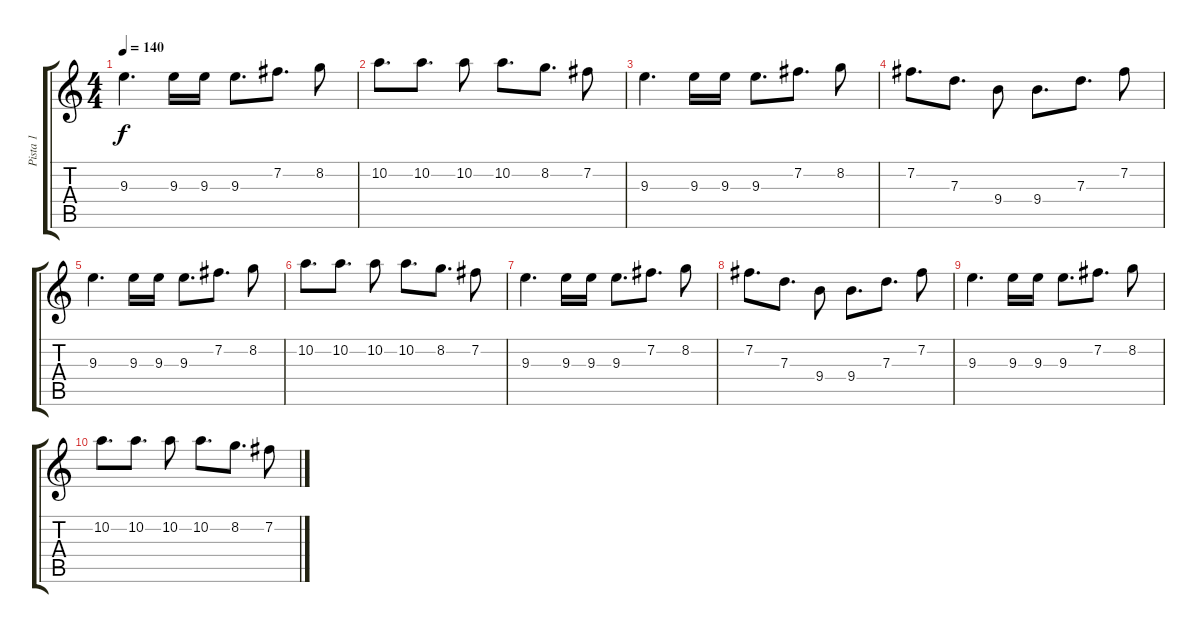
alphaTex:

\track ("Pista 1" "Pista 1") {instrument distortionguitar}
\staff {score tabs}
\tuning (E4 B3 G3 D3 A2 E2) {hide}
\ts (4 4)
\tempo 140
\clef g2
\ks c
9.3.4{d dy f} 9.3.16 9.3.16 9.3.8{d} 7.2.8{d} 8.2.8 |
10.2.8{d} 10.2.8{d} 10.2.8 10.2.8{d} 8.2.8{d} 7.2.8 |
9.3.4{d} 9.3.16 9.3.16 9.3.8{d} 7.2.8{d} 8.2.8 |
7.2.8{d} 7.3.8{d} 9.4.8 9.4.8{d} 7.3.8{d} 7.2.8 |
9.3.4{d} 9.3.16 9.3.16 9.3.8{d} 7.2.8{d} 8.2.8 |
10.2.8{d} 10.2.8{d} 10.2.8 10.2.8{d} 8.2.8{d} 7.2.8 |
9.3.4{d} 9.3.16 9.3.16 9.3.8{d} 7.2.8{d} 8.2.8 |
7.2.8{d} 7.3.8{d} 9.4.8 9.4.8{d} 7.3.8{d} 7.2.8 |
9.3.4{d} 9.3.16 9.3.16 9.3.8{d} 7.2.8{d} 8.2.8 |
10.2.8{d} 10.2.8{d} 10.2.8 10.2.8{d} 8.2.8{d} 7.2.8
